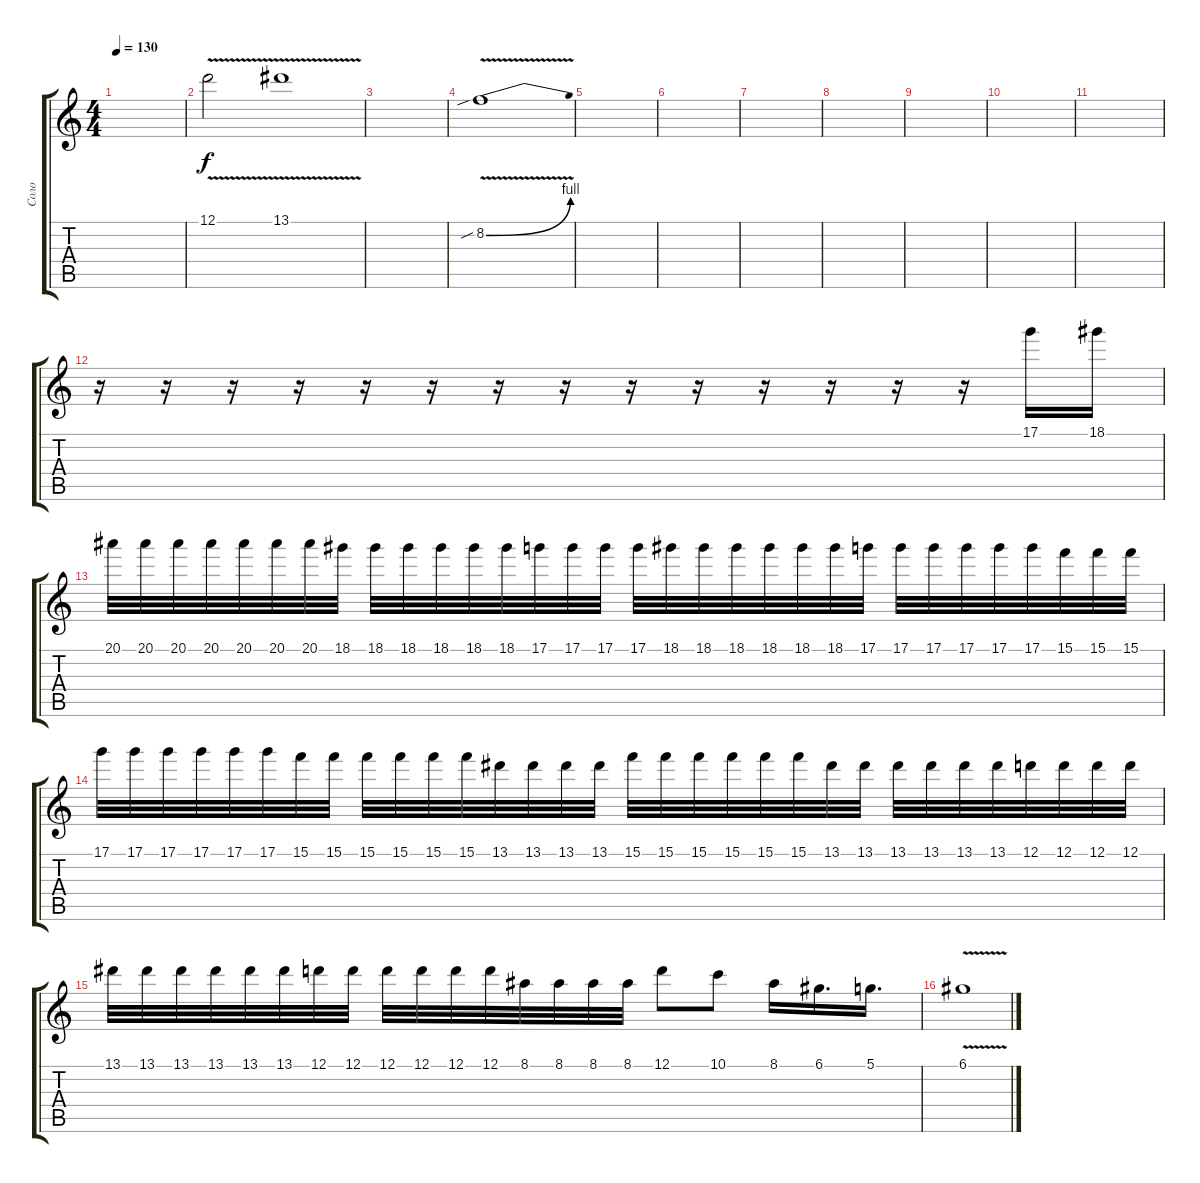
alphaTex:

\track ("Соло " "Соло ") {instrument distortionguitar}
\staff {score tabs}
\tuning (D4 A3 F3 C3 G2 C2) {hide}
\ts (4 4)
\tempo 130
\clef g2
\ks c
|
12.1{v}.2 13.1{v}.1 |
|
8.2{be (bend 0 0 60 4) v sib}.1 |
|
|
|
|
|
|
|
r.16 r.16 r.16 r.16 r.16 r.16 r.16 r.16 r.16 r.16 r.16 r.16 r.16 r.16 17.1.16 18.1.16 |
20.1.32 20.1.32 20.1.32 20.1.32 20.1.32 20.1.32 20.1.32 18.1.32 18.1.32 18.1.32 18.1.32 18.1.32 18.1.32 17.1.32 17.1.32 17.1.32 17.1.32 18.1.32 18.1.32 18.1.32 18.1.32 18.1.32 18.1.32 17.1.32 17.1.32 17.1.32 17.1.32 17.1.32 17.1.32 15.1.32 15.1.32 15.1.32 |
17.1.32 17.1.32 17.1.32 17.1.32 17.1.32 17.1.32 15.1.32 15.1.32 15.1.32 15.1.32 15.1.32 15.1.32 13.1.32 13.1.32 13.1.32 13.1.32 15.1.32 15.1.32 15.1.32 15.1.32 15.1.32 15.1.32 13.1.32 13.1.32 13.1.32 13.1.32 13.1.32 13.1.32 12.1.32 12.1.32 12.1.32 12.1.32 |
13.1.32 13.1.32 13.1.32 13.1.32 13.1.32 13.1.32 12.1.32 12.1.32 12.1.32 12.1.32 12.1.32 12.1.32 8.1.32 8.1.32 8.1.32 8.1.32 12.1.8 10.1.8 8.1.16 6.1.16{d} 5.1.16{d} |
6.1{v}.1
